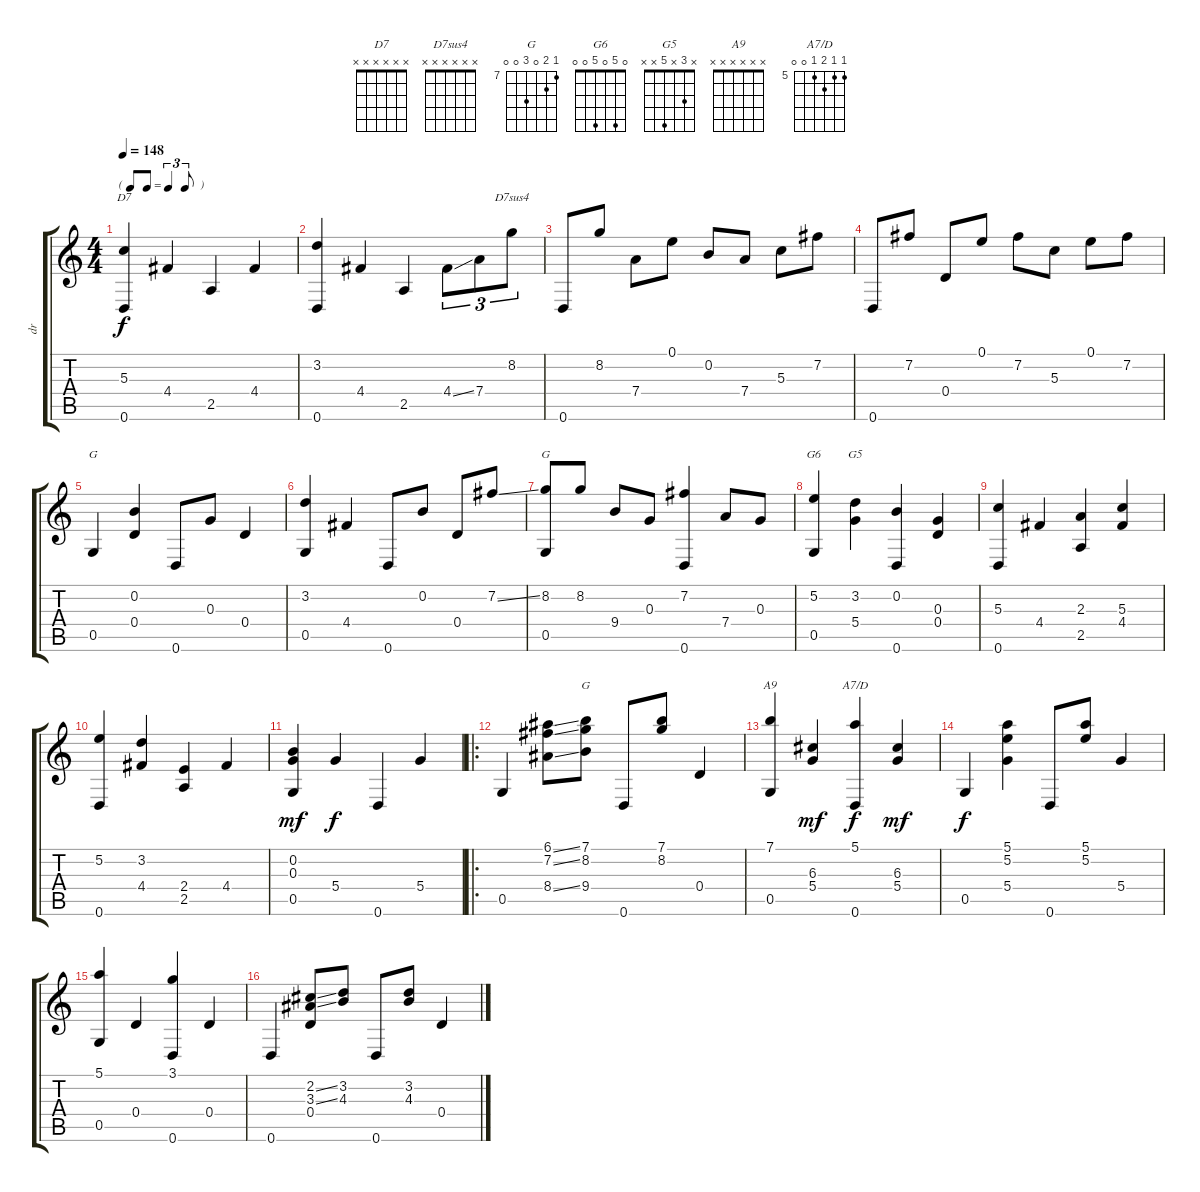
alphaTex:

\track ("dr" "dr") {instrument acousticguitarsteel}
\staff {score tabs}
\tuning (E4 B3 G3 D3 G2 D2) {hide}
\chord ("D7" x x x x x x) {firstfret 0}
\chord ("D7sus4" x x x x x x) {firstfret 0}
\chord ("G" x x x x x x) {firstfret 0}
\chord ("G" x 8 0 9 0 0) {firstfret 8}
\chord ("G6" 0 5 0 5 0 0)
\chord ("G5" x 3 x 5 x x)
\chord ("G" 7 8 0 9 0 0) {firstfret 7}
\chord ("A9" x x x x x x) {firstfret 0}
\chord ("A7/D" 5 5 6 5 0 0) {firstfret 5}
\ts (4 4)
\tf triplet8th
\tempo 148
\clef g2
\ks c
(5.3 0.6).4{ch "D7" dy f} 4.4.4 2.5.4 4.4.4 |
(3.2 0.6).4 4.4.4 2.5.4 4.4{ss}.8{tu (3 2)} 7.4.8{tu (3 2)} 8.2.8{tu (3 2) ch "D7sus4"} |
0.6.8 8.2.8 7.4.8 0.1.8 0.2.8 7.4.8 5.3.8 7.2.8 |
0.6.8 7.2.8 0.4.8 0.1.8 7.2.8 5.3.8 0.1.8 7.2.8 |
0.5.4{ch "G"} (0.2 0.4).4 0.6.8 0.3.8 0.4.4 |
(3.2 0.5).4 4.4.4 0.6.8 0.2.8 0.4.8 7.2{ss}.8 |
(8.2 0.5).8{ch "G"} 8.2.8 9.4.8 0.3.8 (7.2 0.6).4 7.4.8 0.3.8 |
(5.2 0.5).4{ch "G6"} (3.2 5.4).4{ch "G5"} (0.2 0.6).4 (0.3 0.4).4 |
(5.3 0.6).4 4.4.4 (2.3 2.5).4 (5.3 4.4).4 |
(5.2 0.6).4 (3.2 4.4).4 (2.4 2.5).4 4.4.4 |
(0.2 0.3 0.5).4{dy mf} 5.4.4{dy f} 0.6.4 5.4.4 |
\ro
0.5.4 (6.1{ss} 7.2{ss} 8.4{ss}).8 (7.1 8.2 9.4).8{ch "G"} 0.6.8 (7.1 8.2).8 0.4.4 |
(7.1 0.5).4{ch "A9"} (6.3 5.4).4{dy mf} (5.1 0.6).4{ch "A7/D" dy f} (6.3 5.4).4{dy mf} |
0.5.4{dy f} (5.1 5.2 5.4).4 0.6.8 (5.1 5.2).8 5.4.4 |
(5.1 0.5).4 0.4.4 (3.1 0.6).4 0.4.4 |
0.6.4 (2.2{ss} 3.3{ss} 0.4).8 (3.2 4.3).8 0.6.8 (3.2 4.3).8 0.4.4
